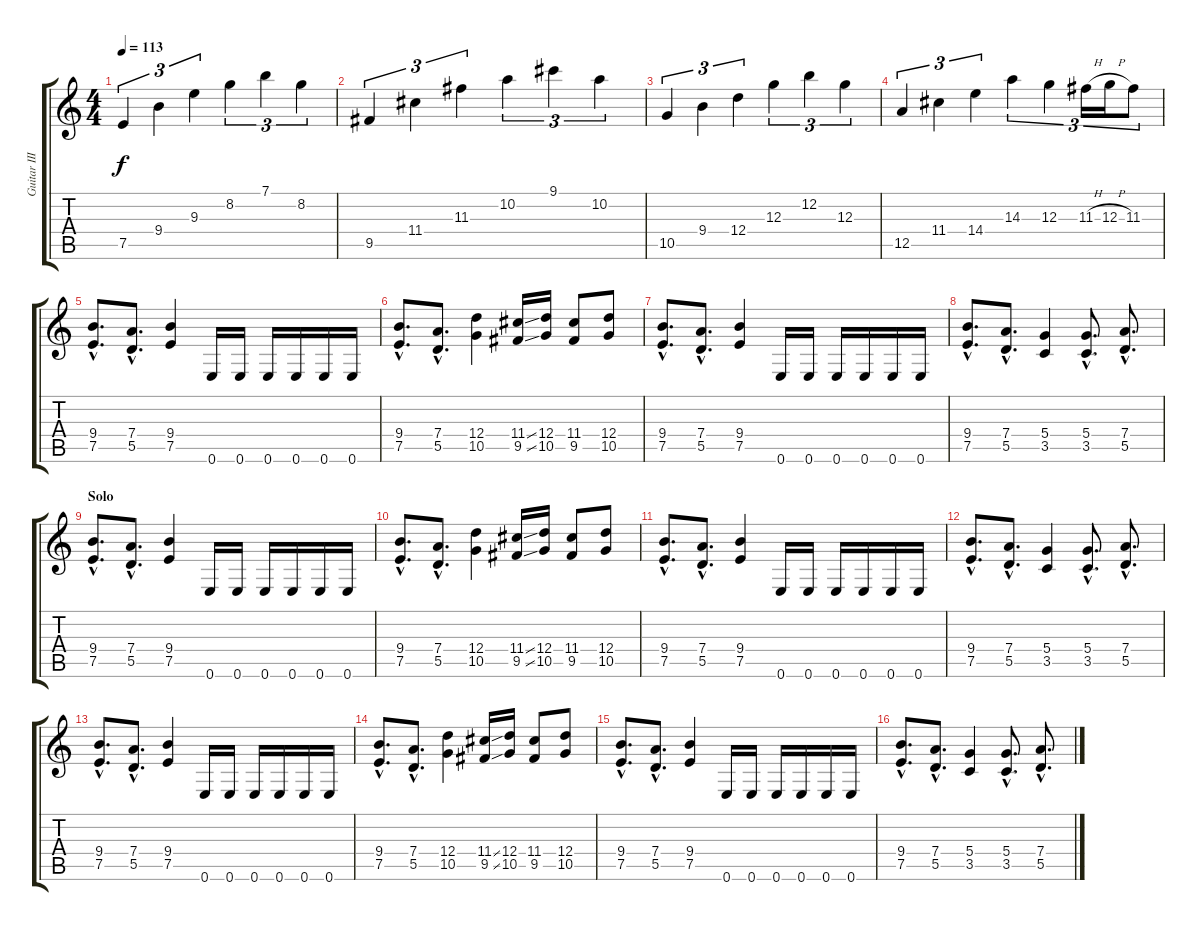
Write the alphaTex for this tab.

\track ("Guitar III (Lead)" "Guitar III") {instrument distortionguitar}
\staff {score tabs}
\tuning (E4 B3 G3 D3 A2 E2) {hide}
\ts (4 4)
\tempo 113
\clef g2
\ks c
7.5.4{tu (3 2) dy f} 9.4.4{tu (3 2)} 9.3.4{tu (3 2)} 8.2.4{tu (3 2)} 7.1.4{tu (3 2)} 8.2.4{tu (3 2)} |
9.5.4{tu (3 2)} 11.4.4{tu (3 2)} 11.3.4{tu (3 2)} 10.2.4{tu (3 2)} 9.1.4{tu (3 2)} 10.2.4{tu (3 2)} |
10.5.4{tu (3 2)} 9.4.4{tu (3 2)} 12.4.4{tu (3 2)} 12.3.4{tu (3 2)} 12.2.4{tu (3 2)} 12.3.4{tu (3 2)} |
12.5.4{tu (3 2)} 11.4.4{tu (3 2)} 14.4.4{tu (3 2)} 14.3.4{tu (3 2)} 12.3.4{tu (3 2)} 11.3{h}.16{tu (3 2)} 12.3{h}.16{tu (3 2)} 11.3.8{tu (3 2)} |
(9.4{hac} 7.5{hac}).8{d} (7.4{hac} 5.5{hac}).8{d} (9.4 7.5).4 0.6.16 0.6.16 0.6.16 0.6.16 0.6.16 0.6.16 |
(9.4{hac} 7.5{hac}).8{d} (7.4{hac} 5.5{hac}).8{d} (12.4 10.5).4 (11.4{ss} 9.5{ss}).16 (12.4 10.5).16 (11.4 9.5).8 (12.4 10.5).8 |
(9.4{hac} 7.5{hac}).8{d} (7.4{hac} 5.5{hac}).8{d} (9.4 7.5).4 0.6.16 0.6.16 0.6.16 0.6.16 0.6.16 0.6.16 |
(9.4{hac} 7.5{hac}).8{d} (7.4{hac} 5.5{hac}).8{d} (5.4 3.5).4 (5.4{hac} 3.5{hac}).8{d} (7.4{hac} 5.5{hac}).8{d} |
\section ("" "Solo")
(9.4{hac} 7.5{hac}).8{d volume 11} (7.4{hac} 5.5{hac}).8{d} (9.4 7.5).4 0.6.16 0.6.16 0.6.16 0.6.16 0.6.16 0.6.16 |
(9.4{hac} 7.5{hac}).8{d} (7.4{hac} 5.5{hac}).8{d} (12.4 10.5).4 (11.4{ss} 9.5{ss}).16 (12.4 10.5).16 (11.4 9.5).8 (12.4 10.5).8 |
(9.4{hac} 7.5{hac}).8{d} (7.4{hac} 5.5{hac}).8{d} (9.4 7.5).4 0.6.16 0.6.16 0.6.16 0.6.16 0.6.16 0.6.16 |
(9.4{hac} 7.5{hac}).8{d} (7.4{hac} 5.5{hac}).8{d} (5.4 3.5).4 (5.4{hac} 3.5{hac}).8{d} (7.4{hac} 5.5{hac}).8{d} |
(9.4{hac} 7.5{hac}).8{d} (7.4{hac} 5.5{hac}).8{d} (9.4 7.5).4 0.6.16 0.6.16 0.6.16 0.6.16 0.6.16 0.6.16 |
(9.4{hac} 7.5{hac}).8{d} (7.4{hac} 5.5{hac}).8{d} (12.4 10.5).4 (11.4{ss} 9.5{ss}).16 (12.4 10.5).16 (11.4 9.5).8 (12.4 10.5).8 |
(9.4{hac} 7.5{hac}).8{d} (7.4{hac} 5.5{hac}).8{d} (9.4 7.5).4 0.6.16 0.6.16 0.6.16 0.6.16 0.6.16 0.6.16 |
(9.4{hac} 7.5{hac}).8{d} (7.4{hac} 5.5{hac}).8{d} (5.4 3.5).4 (5.4{hac} 3.5{hac}).8{d} (7.4{hac} 5.5{hac}).8{d}
